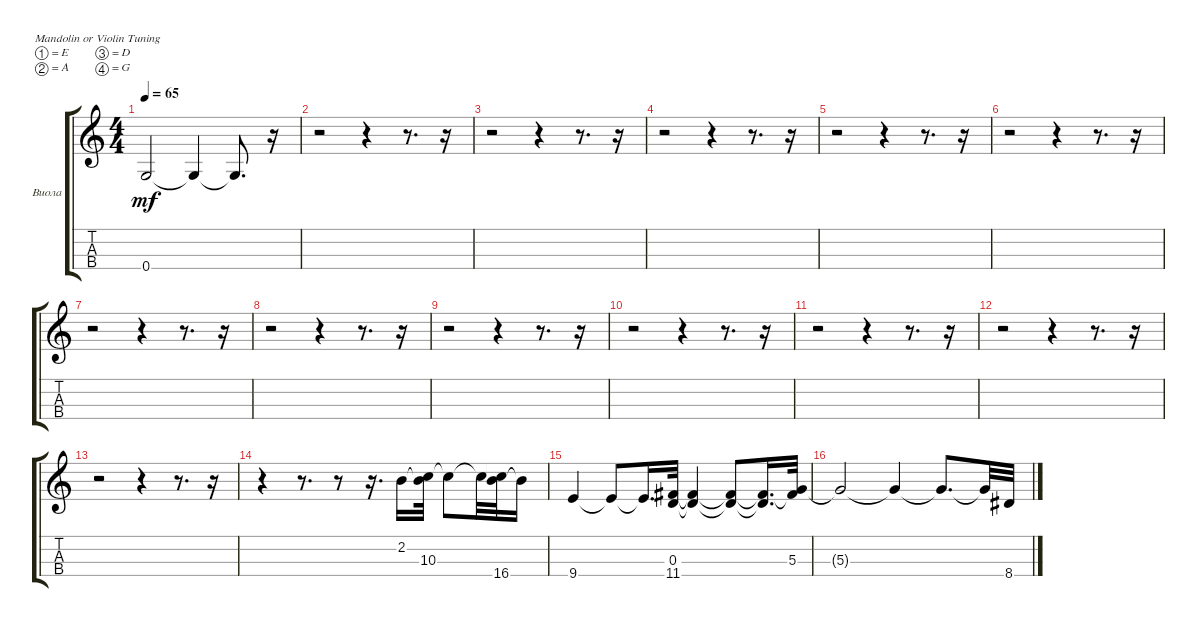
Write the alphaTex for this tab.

\bracketExtendMode groupsimilarinstruments
\firstSystemTrackNameOrientation horizontal
\otherSystemsTrackNameOrientation horizontal
\track ("Виолончель" "Виола") {instrument violin}
\staff {score tabs}
\tuning (E5 A4 D4 G3)
\ts (4 4)
\tempo 65
\clef g2
\ks c
0.4.2{dy mf} 0.4{t}.4 0.4{t}.8{d} r.16 |
r.2 r.4 r.8{d} r.16 |
r.2 r.4 r.8{d} r.16 |
r.2 r.4 r.8{d} r.16 |
r.2 r.4 r.8{d} r.16 |
r.2 r.4 r.8{d} r.16 |
r.2 r.4 r.8{d} r.16 |
r.2 r.4 r.8{d} r.16 |
r.2 r.4 r.8{d} r.16 |
r.2 r.4 r.8{d} r.16 |
r.2 r.4 r.8{d} r.16 |
r.2 r.4 r.8{d} r.16 |
r.2 r.4 r.8{d} r.16 |
r.4 r.8{d} r.8 r.16{d} 2.2.16 (2.2{t} 10.3).32 10.3{t}.8 10.3{t}.32 (10.3{t} 16.4).32 16.4{t}.16 |
9.4.4 9.4{t}.8 9.4{t}.16{d} (0.3 11.4).32 (0.3{t} 11.4{t}).4 (0.3{t} 11.4{t}).8 (0.3{t} 11.4{t}).16{d} (11.4{t} 5.3).32 |
5.3{t}.2 5.3{t}.4 5.3{t}.8{d} 5.3{t}.32 8.4.32
